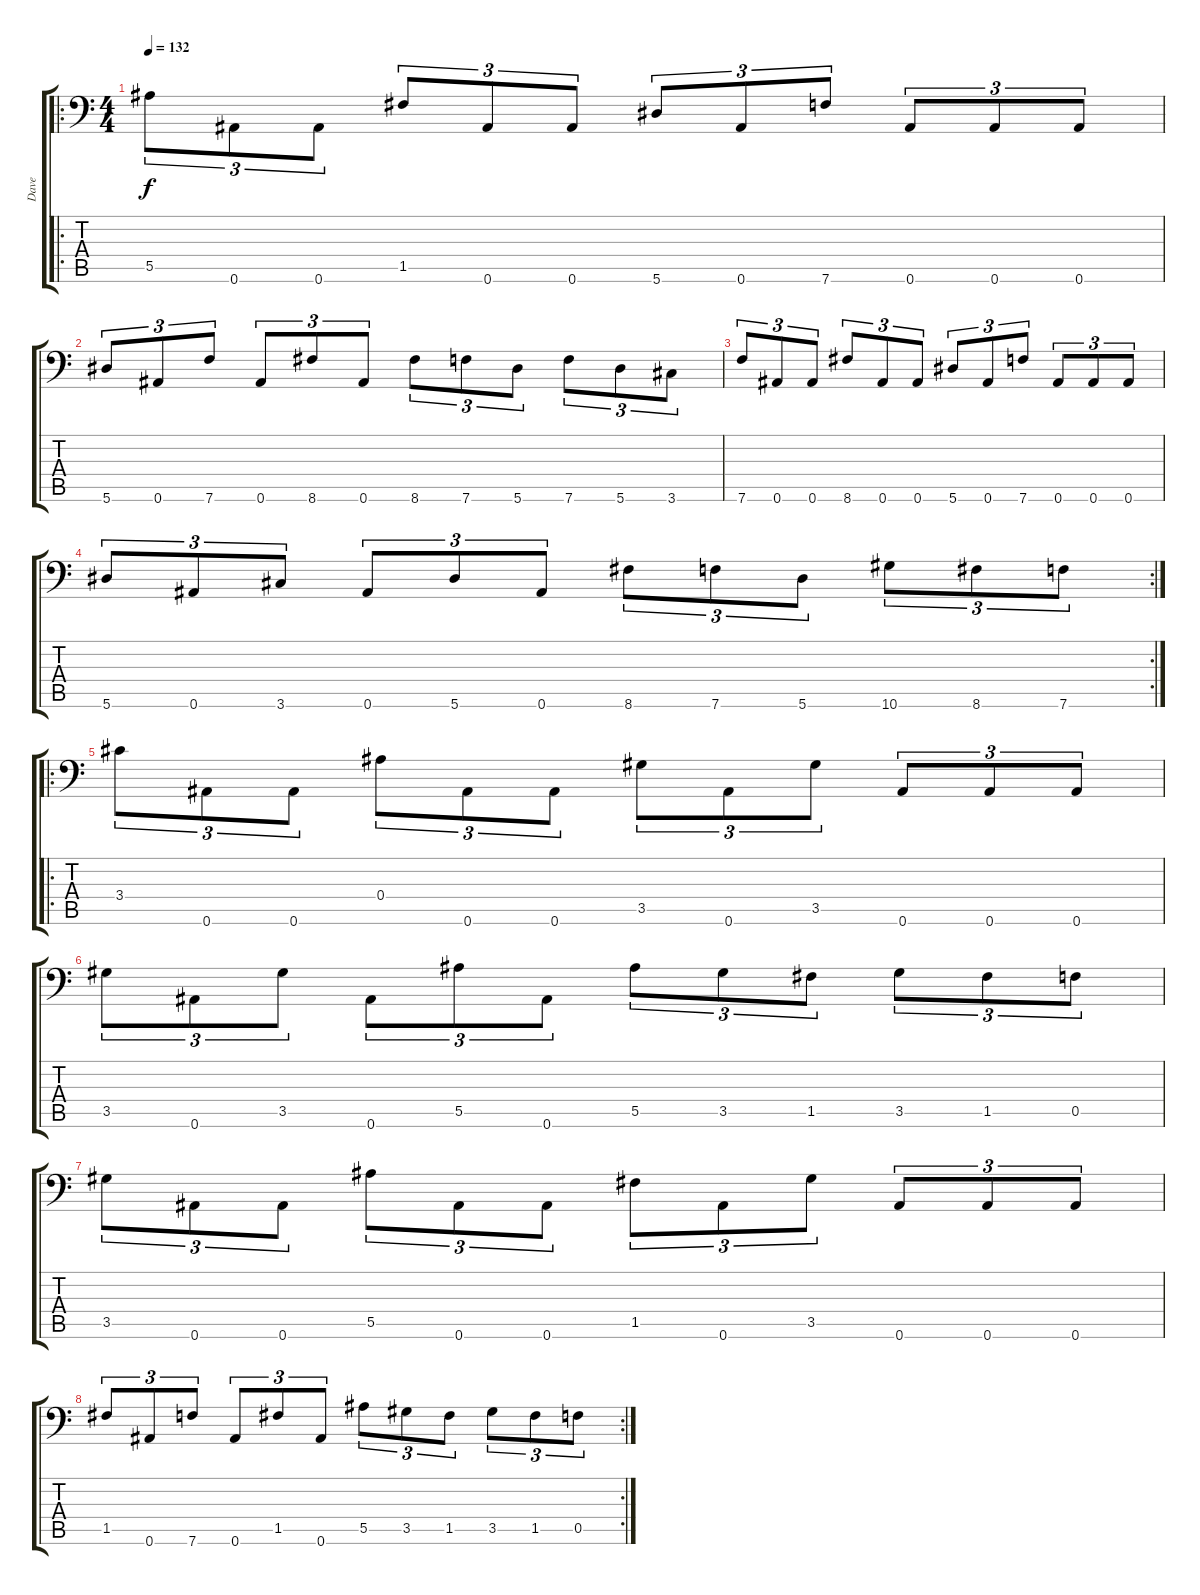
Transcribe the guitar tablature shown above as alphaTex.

\track ("Dave" "Dave") {instrument distortionguitar}
\staff {score tabs}
\tuning (C4 G3 Eb3 Bb2 F2 Bb1) {hide}
\ro
\ts (4 4)
\tempo 132
\clef f4
\ks c
5.5.8{tu (3 2) dy f instrument distortionguitar} 0.6.8{tu (3 2)} 0.6.8{tu (3 2)} 1.5.8{tu (3 2)} 0.6.8{tu (3 2)} 0.6.8{tu (3 2)} 5.6.8{tu (3 2)} 0.6.8{tu (3 2)} 7.6.8{tu (3 2)} 0.6.8{tu (3 2)} 0.6.8{tu (3 2)} 0.6.8{tu (3 2)} |
5.6.8{tu (3 2)} 0.6.8{tu (3 2)} 7.6.8{tu (3 2)} 0.6.8{tu (3 2)} 8.6.8{tu (3 2)} 0.6.8{tu (3 2)} 8.6.8{tu (3 2)} 7.6.8{tu (3 2)} 5.6.8{tu (3 2)} 7.6.8{tu (3 2)} 5.6.8{tu (3 2)} 3.6.8{tu (3 2)} |
7.6.8{tu (3 2)} 0.6.8{tu (3 2)} 0.6.8{tu (3 2)} 8.6.8{tu (3 2)} 0.6.8{tu (3 2)} 0.6.8{tu (3 2)} 5.6.8{tu (3 2)} 0.6.8{tu (3 2)} 7.6.8{tu (3 2)} 0.6.8{tu (3 2)} 0.6.8{tu (3 2)} 0.6.8{tu (3 2)} |
\rc 2
5.6.8{tu (3 2)} 0.6.8{tu (3 2)} 3.6.8{tu (3 2)} 0.6.8{tu (3 2)} 5.6.8{tu (3 2)} 0.6.8{tu (3 2)} 8.6.8{tu (3 2)} 7.6.8{tu (3 2)} 5.6.8{tu (3 2)} 10.6.8{tu (3 2)} 8.6.8{tu (3 2)} 7.6.8{tu (3 2)} |
\ro
3.4.8{tu (3 2)} 0.6.8{tu (3 2)} 0.6.8{tu (3 2)} 0.4.8{tu (3 2)} 0.6.8{tu (3 2)} 0.6.8{tu (3 2)} 3.5.8{tu (3 2)} 0.6.8{tu (3 2)} 3.5.8{tu (3 2)} 0.6.8{tu (3 2)} 0.6.8{tu (3 2)} 0.6.8{tu (3 2)} |
3.5.8{tu (3 2)} 0.6.8{tu (3 2)} 3.5.8{tu (3 2)} 0.6.8{tu (3 2)} 5.5.8{tu (3 2)} 0.6.8{tu (3 2)} 5.5.8{tu (3 2)} 3.5.8{tu (3 2)} 1.5.8{tu (3 2)} 3.5.8{tu (3 2)} 1.5.8{tu (3 2)} 0.5.8{tu (3 2)} |
3.5.8{tu (3 2)} 0.6.8{tu (3 2)} 0.6.8{tu (3 2)} 5.5.8{tu (3 2)} 0.6.8{tu (3 2)} 0.6.8{tu (3 2)} 1.5.8{tu (3 2)} 0.6.8{tu (3 2)} 3.5.8{tu (3 2)} 0.6.8{tu (3 2)} 0.6.8{tu (3 2)} 0.6.8{tu (3 2)} |
\rc 2
1.5.8{tu (3 2)} 0.6.8{tu (3 2)} 7.6.8{tu (3 2)} 0.6.8{tu (3 2)} 1.5.8{tu (3 2)} 0.6.8{tu (3 2)} 5.5.8{tu (3 2)} 3.5.8{tu (3 2)} 1.5.8{tu (3 2)} 3.5.8{tu (3 2)} 1.5.8{tu (3 2)} 0.5.8{tu (3 2)}
